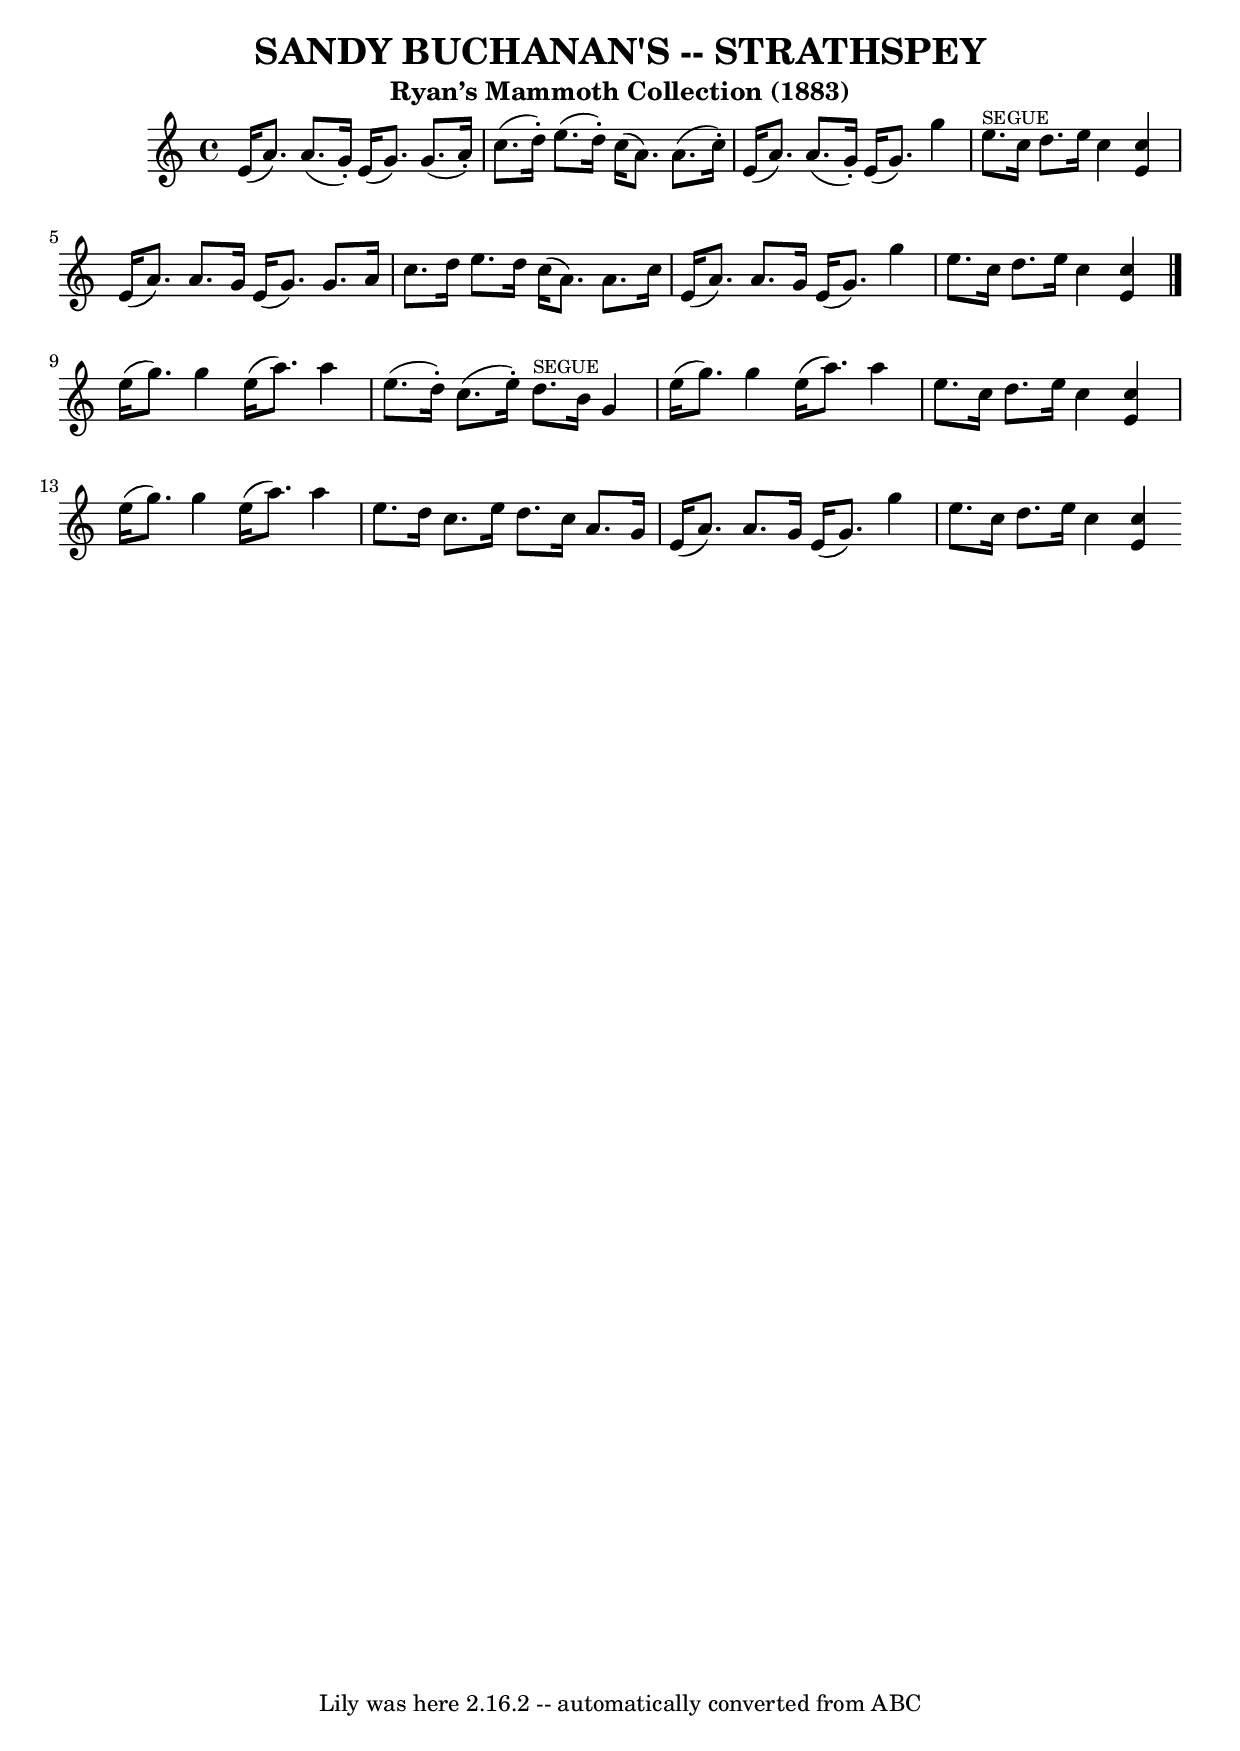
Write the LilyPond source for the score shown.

\version "2.16.2"
\include "Mammoth.ily"
\header {
  crossRefNumber = "1"
  footnotes = ""
  subtitle = "Ryan’s Mammoth Collection (1883)"
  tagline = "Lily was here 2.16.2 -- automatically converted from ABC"
  title = "SANDY BUCHANAN'S -- STRATHSPEY"

}
voicedefault =  {


  \override Staff.TimeSignature #'style = #'C
  \time 4/4 
  \key a \minor
  e'16 (a'8.) a'8. (g'16-.) e'16 ( g'8.) g'8. (a'16-.)    |
  c''8. (d''16-.) e''8. ( d''16-.) c''16 (a'8.) a'8. (c''16-.)    |
  e'16 ( a'8.) a'8. (g'16-.) e'16 (g'8.) g''4     |
  e''8.^\segue c''16 d''8. e''16 c''4  << e'4 c''4   >>   |
  e'16 (a'8.) a'8. g'16 e'16 (g'8.) g'8. a'16      |
  c''8. d''16 e''8. d''16 c''16 (a'8.) a'8. c''16     |
  e'16 (a'8.) a'8. g'16 e'16 (g'8.) g''4     |
  e''8. c''16 d''8. e''16 c''4  << e'4 c''4    				 >>   \bar "|." e''16 (g''8.) g''4 e''16 (a''8.) a''4      |
  e''8. (d''16-.) c''8. (e''16-.) d''8.^\segue b'16 g'4     |
  e''16 (g''8.) g''4 e''16 (a''8.) a''4     |
  e''8. c''16 d''8. e''16 c''4  << e'4 c''4    				 >>    |
  e''16 (g''8.) g''4 e''16 (a''8.) a''4     |
  e''8. d''16 c''8. e''16 d''8. c''16 a'8. g'16    |
  e'16 (a'8.) a'8. g'16 e'16 (g'8.) g''4     |
  e''8. c''16 d''8. e''16 c''4  << e'4 c''4   >>      \bar " |."   

}

\score{
  <<

    \context Staff="default"
    {
      \voicedefault 
      
    }

  >>
  \layout {
    
  }
  \midi {
  }

}
